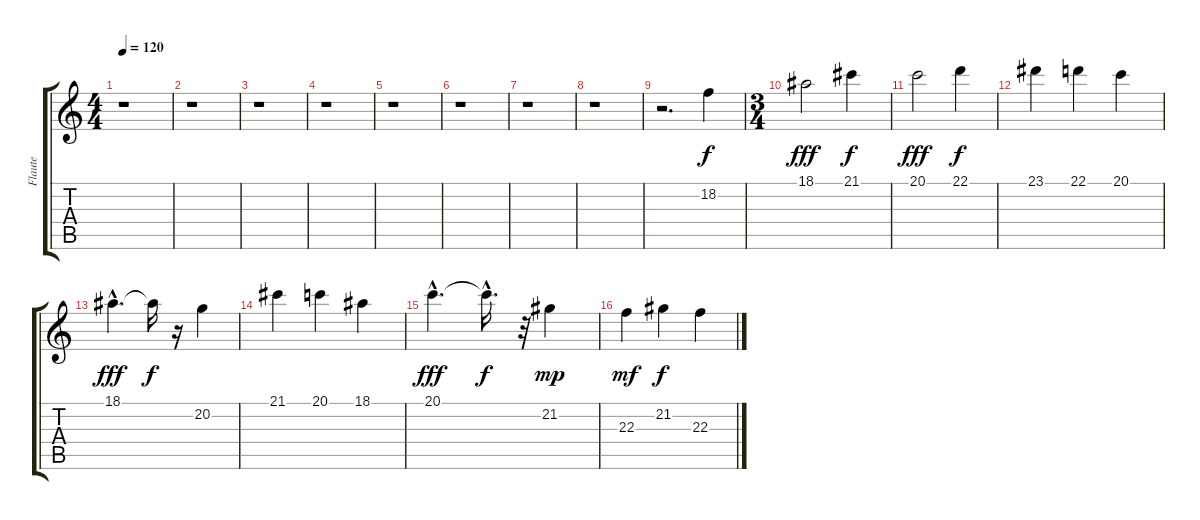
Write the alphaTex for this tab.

\track ("Flaute" "Flaute") {instrument flute}
\staff {score tabs}
\tuning (E4 B3 G3 D3 A2 E2) {hide}
\ts (4 4)
\tempo 120
\clef g2
\ks c
r.1{dy f instrument flute} |
r.1 |
r.1 |
r.1 |
r.1 |
r.1 |
r.1 |
r.1 |
r.2{d} 18.2.4 |
\ts (3 4)
18.1.2{dy fff} 21.1.4{dy f} |
20.1.2{dy fff} 22.1.4{dy f} |
23.1.4 22.1.4 20.1.4 |
18.1{hac}.4{d dy fff} 18.1{t}.16{dy f} r.16 20.2.4 |
21.1.4 20.1.4 18.1.4 |
20.1{hac}.4{d dy fff} 20.1{hac t}.16{d dy f} r.32 21.2.4{dy mp} |
22.3.4{dy mf} 21.2.4{dy f} 22.3.4
